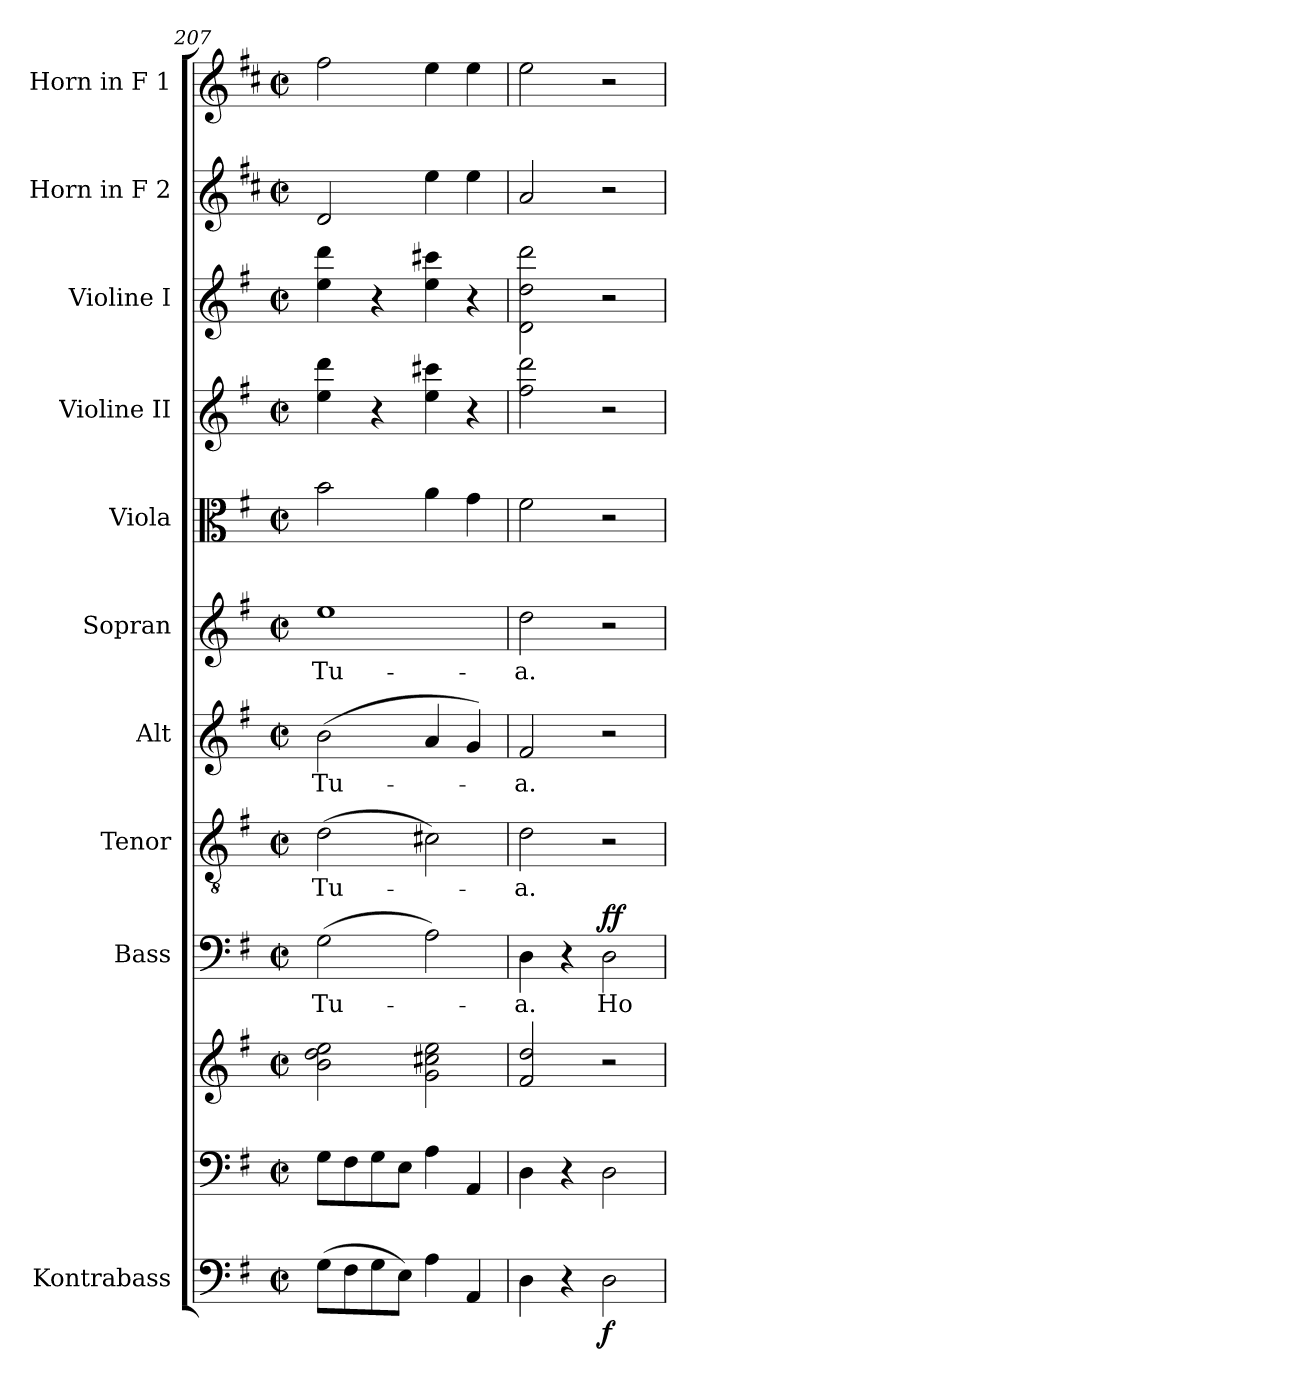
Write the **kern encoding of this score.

**kern	**dynam	**kern	**kern	**kern	**text	**dynam	**kern	**text	**kern	**text	**kern	**text	**kern	**kern	**kern	**kern	**kern
*part11	*part11	*part10	*part10	*part9	*part9	*part9	*part8	*part8	*part7	*part7	*part6	*part6	*part5	*part4	*part3	*part2	*part1
*staff12	*staff12	*staff11	*staff10	*staff9	*staff9	*staff9	*staff8	*staff8	*staff7	*staff7	*staff6	*staff6	*staff5	*staff4	*staff3	*staff2	*staff1
*I"Kontrabass	*	*	*	*I"Bass	*	*	*I"Tenor	*	*I"Alt	*	*I"Sopran	*	*I"Viola	*I"Violine II	*I"Violine I	*I"Horn in F 2	*I"Horn in F 1
*I'Kb.	*	*	*	*I'B.	*	*	*I'T.	*	*I'A.	*	*I'S.	*	*I'Vla.	*I'Vl. II	*I'Vl. I	*	*
*clefF4	*	*clefF4	*clefG2	*clefF4	*	*	*clefGv2	*	*clefG2	*	*clefG2	*	*clefC3	*clefG2	*clefG2	*clefG2	*clefG2
*ITrd7c12	*	*	*	*	*	*	*	*	*	*	*	*	*	*	*	*ITrd4c7	*ITrd4c7
*k[f#]	*	*k[f#]	*k[f#]	*k[f#]	*	*	*k[f#]	*	*k[f#]	*	*k[f#]	*	*k[f#]	*k[f#]	*k[f#]	*k[f#]	*k[f#]
*G:	*	*G:	*G:	*G:	*	*	*G:	*	*G:	*	*G:	*	*G:	*G:	*G:	*G:	*G:
*M2/2	*	*M2/2	*M2/2	*M2/2	*	*	*M2/2	*	*M2/2	*	*M2/2	*	*M2/2	*M2/2	*M2/2	*M2/2	*M2/2
*met(c|)	*	*met(c|)	*met(c|)	*met(c|)	*	*	*met(c|)	*	*met(c|)	*	*met(c|)	*	*met(c|)	*met(c|)	*met(c|)	*met(c|)	*met(c|)
=207	=207	=207	=207	=207	=207	=207	=207	=207	=207	=207	=207	=207	=207	=207	=207	=207	=207
!	!	!	!	!	!LO:LY:b	!	!	!LO:LY:b	!	!LO:LY:b	!	!LO:LY:b	!	!	!	!	!
(>8GG\L	.	8G\L	2b\ 2dd\ 2ee\	(>2G\	Tu-	.	(>2d\	Tu-	(>2b\	Tu-	1ee	Tu-	2b\	4ee\ 4ddd\	4ee\ 4ddd\	2G/	2b\
8FF#\	.	8F#\	.	.	.	.	.	.	.	.	.	.	.	.	.	.	.
8GG\	.	8G\	.	.	.	.	.	.	.	.	.	.	.	4r	4r	.	.
8EE\J)	.	8E\J	.	.	.	.	.	.	.	.	.	.	.	.	.	.	.
4AA\	.	4A\	2g\ 2cc#X\ 2ee\	2A\)	.	.	2c#X\)	.	4a/	.	.	.	4a\	4ee\ 4ccc#X\	4ee\ 4ccc#X\	4a\	4a\
4AAA/	.	4AA/	.	.	.	.	.	.	4g/)	.	.	.	4g\	4r	4r	4a\	4a\
!!LO:PB:g=z
=208	=208	=208	=208	=208	=208	=208	=208	=208	=208	=208	=208	=208	=208	=208	=208	=208	=208
!	!	!	!	!	!LO:LY:b	!	!	!LO:LY:b	!	!LO:LY:b	!	!LO:LY:b	!	!	!	!	!
4DD\	.	4D\	2f#/ 2dd/	4D\	-a.	.	2d\	-a.	2f#/	-a.	2dd\	-a.	2f#\	2ff#\ 2ddd\	2d\ 2dd\ 2ddd\	2d/	2a\
4r	.	4r	.	4r	.	.	.	.	.	.	.	.	.	.	.	.	.
!	!LO:DY:b	!	!	!	!LO:LY:b	!LO:DY:a	!	!	!	!	!	!	!	!	!	!	!
2DD\	f	2D\	2r	2D\	Ho-	ff	2r	.	2r	.	2r	.	2r	2r	2r	2r	2r
=	=	=	=	=	=	=	=	=	=	=	=	=	=	=	=	=	=
*-	*-	*-	*-	*-	*-	*-	*-	*-	*-	*-	*-	*-	*-	*-	*-	*-	*-
